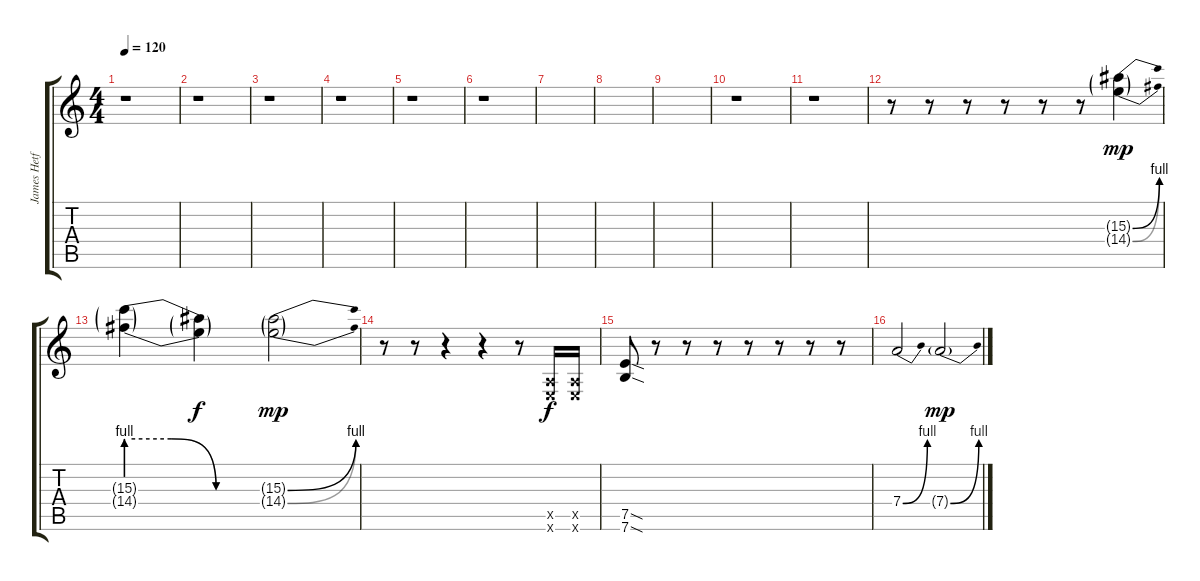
\track ("James Hetfield" "James Hetf") {instrument overdrivenguitar}
\staff {score tabs}
\tuning (E4 B3 G3 D3 A2 E2) {hide}
\ts (4 4)
\tempo 120
\clef g2
\ks c
r.1{dy mp instrument overdrivenguitar} |
r.1 |
r.1 |
r.1 |
r.1 |
r.1 |
|
|
|
r.1 |
r.1 |
r.8 r.8 r.8 r.8 r.8 r.8 (15.3{be (bend 0 0 60 4) g} 14.4{be (bend 0 0 60 4) g}).4 |
(15.3{be (custom 0 4 20 4 40 0 60 0) g} 14.4{be (custom 0 4 20 4 40 0 60 0) g}).4 (15.3{t} 14.4{t}).4{dy f} (15.3{be (bend 0 0 60 4) g} 14.4{be (bend 0 0 60 4) g}).2{dy mp} |
r.8 r.8 r.4 r.4 r.8 (0.5{x} 0.6{x}).16{dy f} (0.5{x} 0.6{x}).16 |
(7.5{sod} 7.6{sod}).8 r.8 r.8 r.8 r.8 r.8 r.8 r.8 |
7.4{be (bend 0 0 60 4)}.2 7.4{be (bend 0 0 60 4) g}.2{dy mp}
